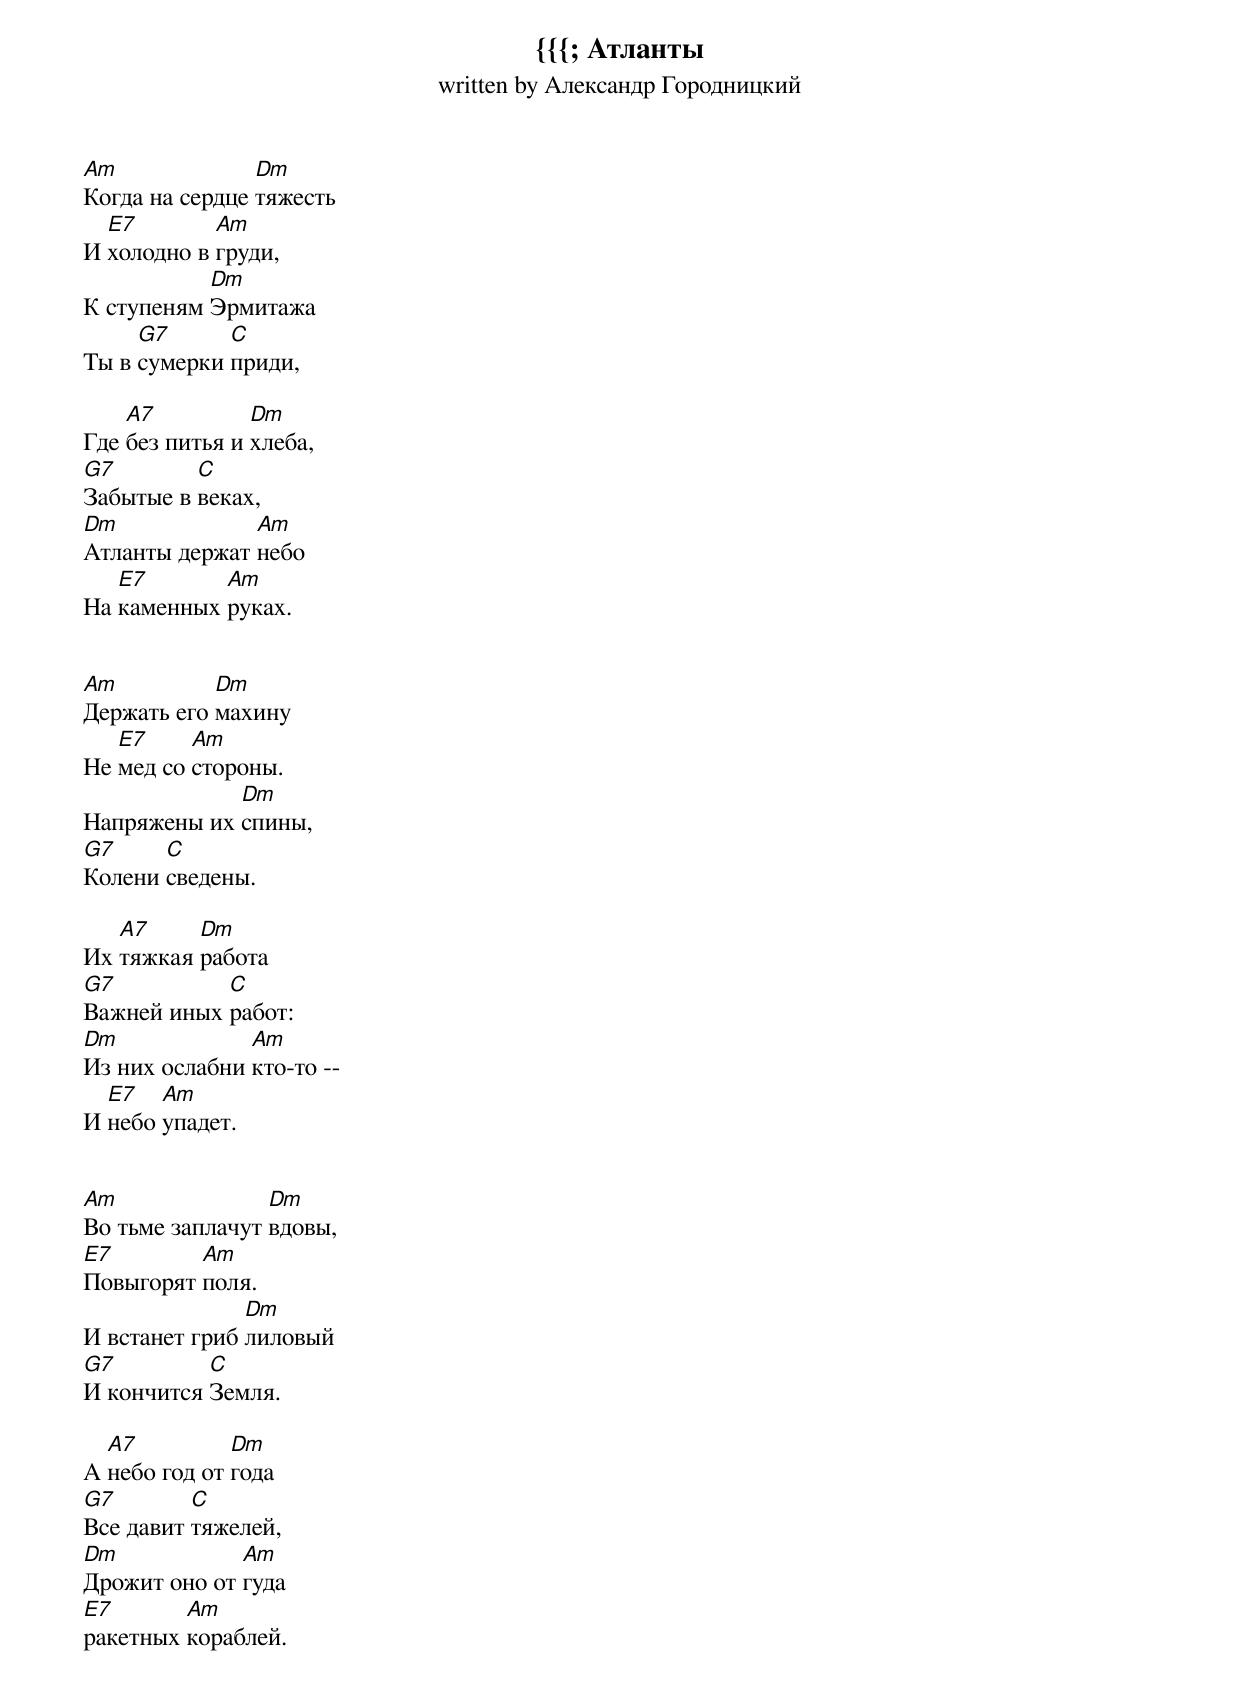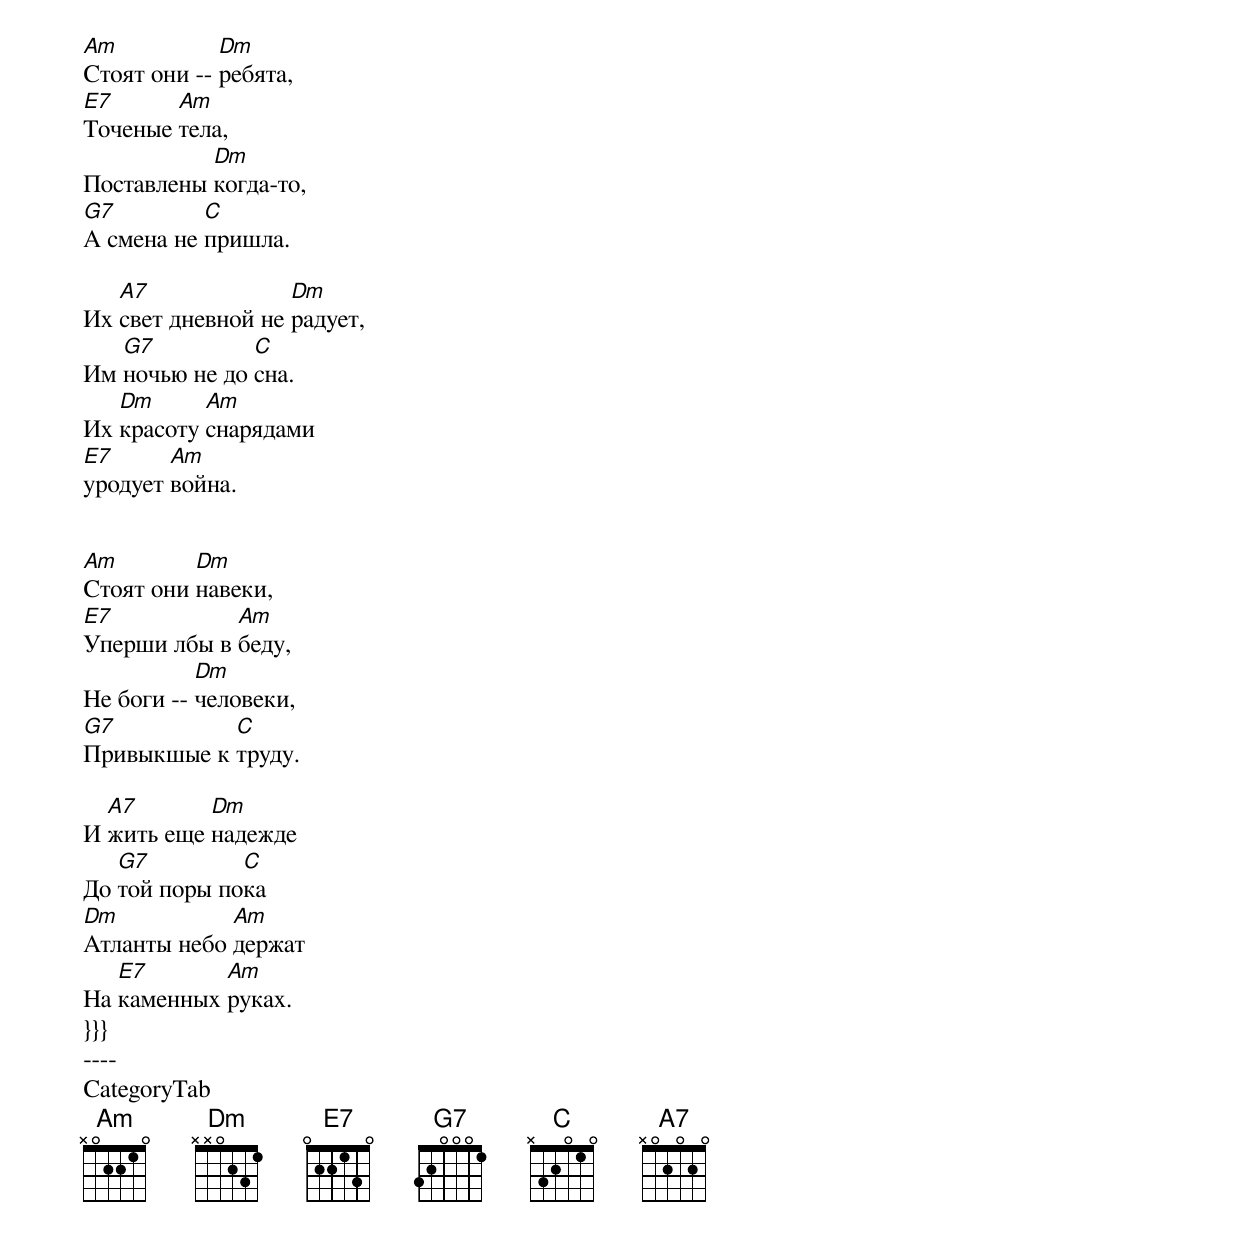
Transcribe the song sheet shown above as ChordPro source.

{{{
{t: Атланты}
{st: written by Александр Городницкий}
[Am]Когда на сердце [Dm]тяжесть
И [E7]холодно в [Am]груди,
К ступеням [Dm]Эрмитажа
Ты в [G7]сумерки [C]приди,

Где [A7]без питья и [Dm]хлеба,
[G7]Забытые в [C]веках,
[Dm]Атланты держат [Am]небо
На [E7]каменных [Am]руках.


[Am]Держать его [Dm]махину
Не [E7]мед со [Am]стороны.
Напряжены их [Dm]спины,
[G7]Колени [C]сведены.

Их [A7]тяжкая [Dm]работа
[G7]Важней иных [C]работ:
[Dm]Из них ослабни [Am]кто-то --
И [E7]небо [Am]упадет.


[Am]Во тьме заплачут [Dm]вдовы,
[E7]Повыгорят [Am]поля.
И встанет гриб [Dm]лиловый
[G7]И кончится [C]Земля.

А [A7]небо год от [Dm]года
[G7]Все давит [C]тяжелей,
[Dm]Дрожит оно от [Am]гуда
[E7]ракетных [Am]кораблей.


[Am]Стоят они -- [Dm]ребята,
[E7]Точеные [Am]тела,
Поставлены [Dm]когда-то,
[G7]А смена не [C]пришла.

Их [A7]свет дневной не [Dm]радует,
Им [G7]ночью не до [C]сна.
Их [Dm]красоту [Am]снарядами
[E7]уродует [Am]война.


[Am]Стоят они [Dm]навеки,
[E7]Уперши лбы в [Am]беду,
Не боги -- [Dm]человеки,
[G7]Привыкшые к [C]труду.

И [A7]жить еще [Dm]надежде
До [G7]той поры по[C]ка
[Dm]Атланты небо [Am]держат
На [E7]каменных [Am]руках.
}}}
----
CategoryTab
